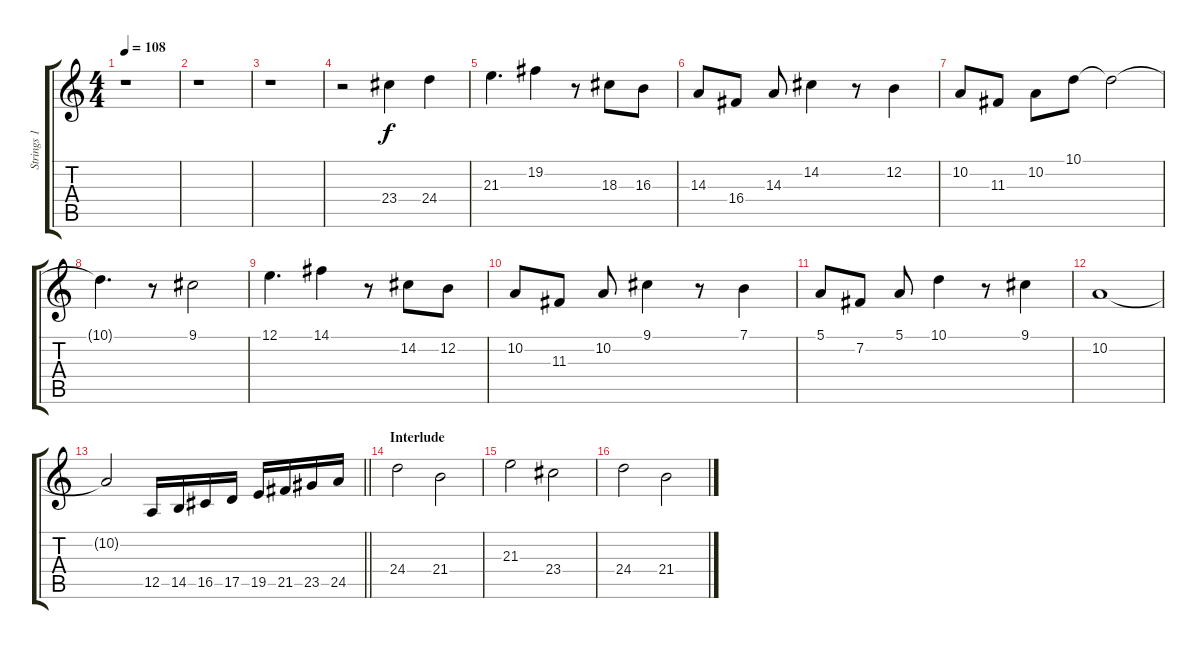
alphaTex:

\track ("Strings 1" "Strings 1") {instrument synthstrings1}
\staff {score tabs}
\tuning (E4 B3 G3 D3 A2 E2) {hide}
\ts (4 4)
\tempo 108
\clef g2
\ks c
r.1{dy f} |
r.1 |
r.1 |
r.2 23.4.4 24.4.4 |
21.3.4{d} 19.2.4 r.8 18.3.8 16.3.8 |
14.3.8 16.4.8 14.3.8 14.2.4 r.8 12.2.4 |
10.2.8 11.3.8 10.2.8 10.1.8 10.1{t}.2 |
10.1{t}.4{d} r.8 9.1.2 |
12.1.4{d} 14.1.4 r.8 14.2.8 12.2.8 |
10.2.8 11.3.8 10.2.8 9.1.4 r.8 7.1.4 |
5.1.8 7.2.8 5.1.8 10.1.4 r.8 9.1.4 |
10.2.1 |
\barLineRight lightlight
10.2{t}.2 12.5.16 14.5.16 16.5.16 17.5.16 19.5.16 21.5.16 23.5.16 24.5.16 |
\section ("" "Interlude")
24.4.2 21.4.2 |
21.3.2 23.4.2 |
24.4.2 21.4.2
